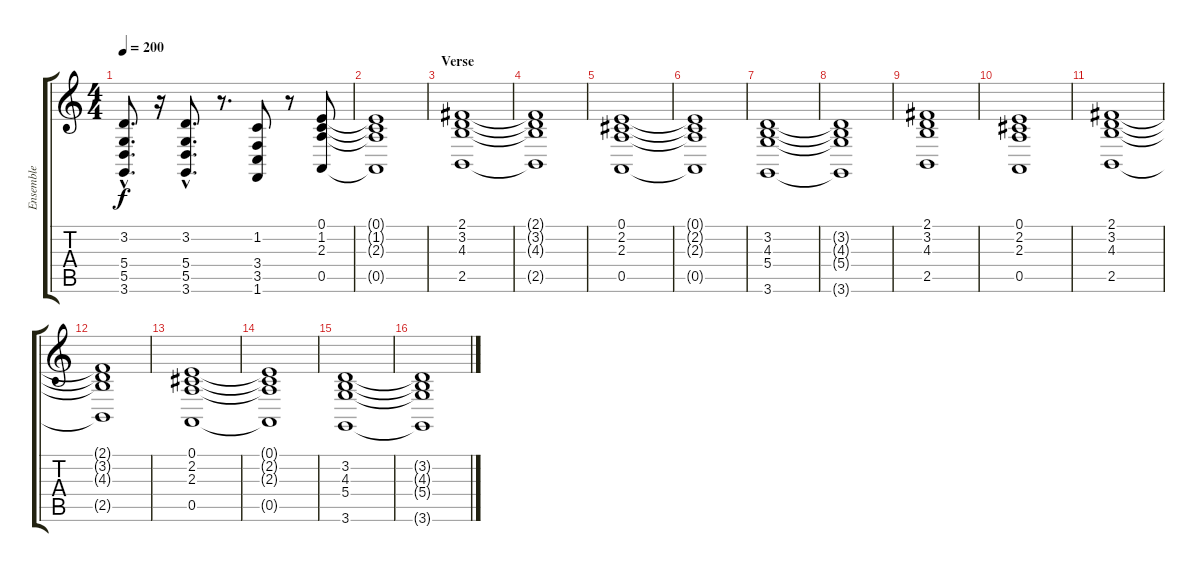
\track ("Ensemble" "Ensemble") {instrument stringensemble1}
\staff {score tabs}
\tuning (E4 B3 G3 D3 A2 E2) {hide}
\ts (4 4)
\tempo 200
\clef g2
\ks c
(3.2{hac} 5.4{hac} 5.5{hac} 3.6{hac}).8{d dy f} r.16 (3.2{hac} 5.4{hac} 5.5{hac} 3.6{hac}).8{d} r.8{d} (1.2 3.4 3.5 1.6).8 r.8 (0.1 1.2 2.3 0.5).8 |
(0.1{t} 1.2{t} 2.3{t} 0.5{t}).1 |
\section ("" "Verse")
(2.1 3.2 4.3 2.5).1 |
(2.1{t} 3.2{t} 4.3{t} 2.5{t}).1 |
(0.1 2.2 2.3 0.5).1 |
(0.1{t} 2.2{t} 2.3{t} 0.5{t}).1 |
(3.2 4.3 5.4 3.6).1 |
(3.2{t} 4.3{t} 5.4{t} 3.6{t}).1 |
(2.1 3.2 4.3 2.5).1 |
(0.1 2.2 2.3 0.5).1 |
\section ("" "")
(2.1 3.2 4.3 2.5).1 |
(2.1{t} 3.2{t} 4.3{t} 2.5{t}).1 |
(0.1 2.2 2.3 0.5).1 |
(0.1{t} 2.2{t} 2.3{t} 0.5{t}).1 |
(3.2 4.3 5.4 3.6).1 |
(3.2{t} 4.3{t} 5.4{t} 3.6{t}).1
